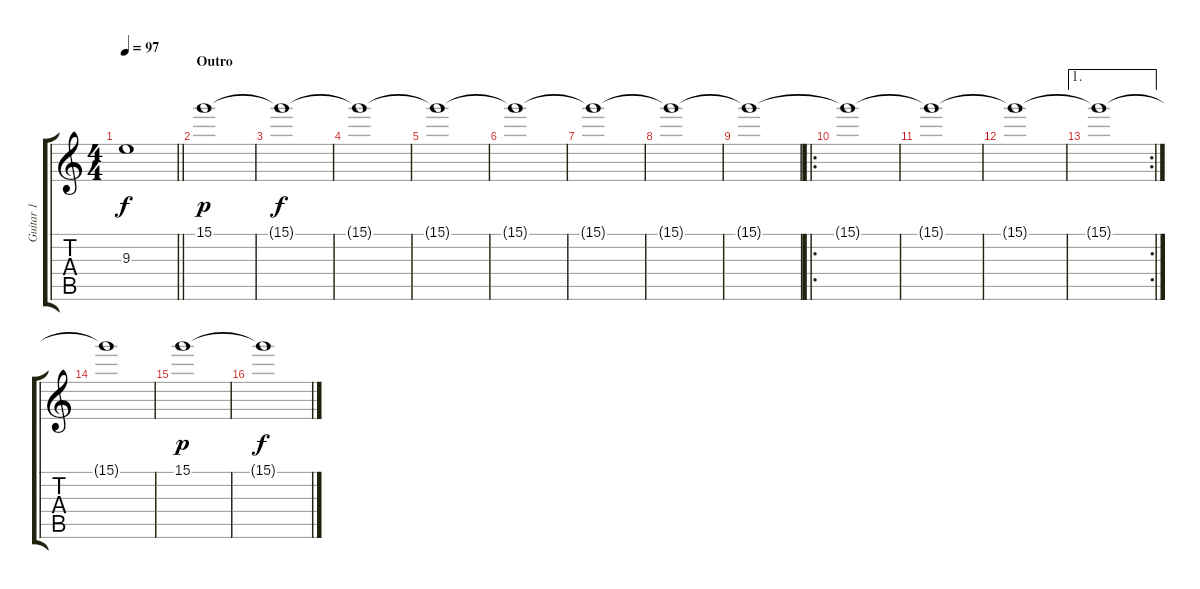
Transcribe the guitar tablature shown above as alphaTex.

\track ("Guitar 1" "Guitar 1") {instrument distortionguitar}
\staff {score tabs}
\tuning (E4 B3 G3 D3 A2 E2) {hide}
\ts (4 4)
\tempo 97
\clef g2
\barLineRight lightlight
\ks c
9.3{t}.1{dy f volume 4} |
\section ("" "Outro")
15.1.1{dy p volume 11} |
15.1{t}.1{dy f} |
15.1{t}.1 |
15.1{t}.1 |
15.1{t}.1 |
15.1{t}.1 |
15.1{t}.1 |
15.1{t}.1 |
\ro
15.1{t}.1 |
15.1{t}.1 |
15.1{t}.1 |
\ae 1
\rc 2
15.1{t}.1 |
15.1{t}.1 |
15.1.1{dy p volume 11} |
15.1{t}.1{dy f}
